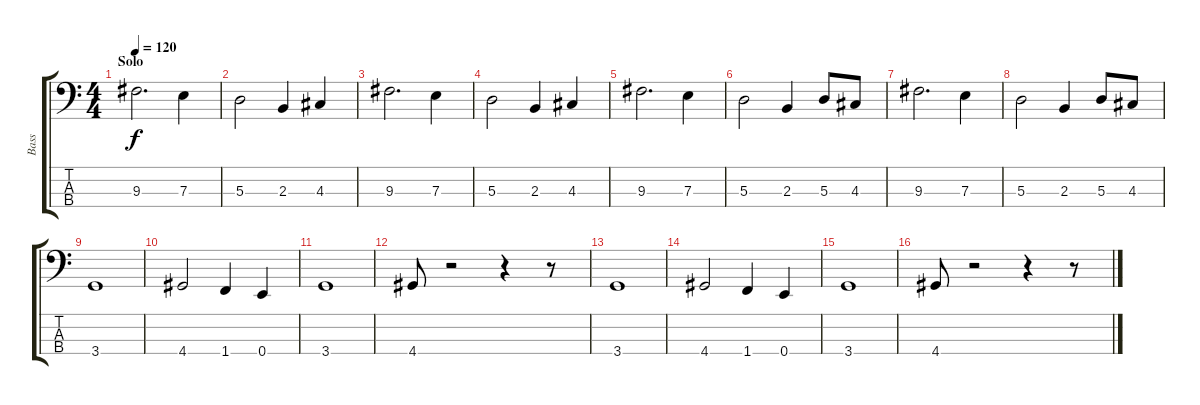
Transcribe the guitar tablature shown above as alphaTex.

\track ("Bass" "Bass") {instrument electricbassfinger}
\staff {score tabs}
\tuning (G2 D2 A1 E1) {hide}
\ts (4 4)
\section ("" "Solo")
\tempo 120
\clef f4
\ks c
9.3.2{d dy f} 7.3.4 |
5.3.2 2.3.4 4.3.4 |
9.3.2{d} 7.3.4 |
5.3.2 2.3.4 4.3.4 |
9.3.2{d} 7.3.4 |
5.3.2 2.3.4 5.3.8 4.3.8 |
9.3.2{d} 7.3.4 |
5.3.2 2.3.4 5.3.8 4.3.8 |
3.4.1 |
4.4.2 1.4.4 0.4.4 |
3.4.1 |
4.4.8 r.2 r.4 r.8 |
3.4.1 |
4.4.2 1.4.4 0.4.4 |
3.4.1 |
4.4.8 r.2 r.4 r.8
